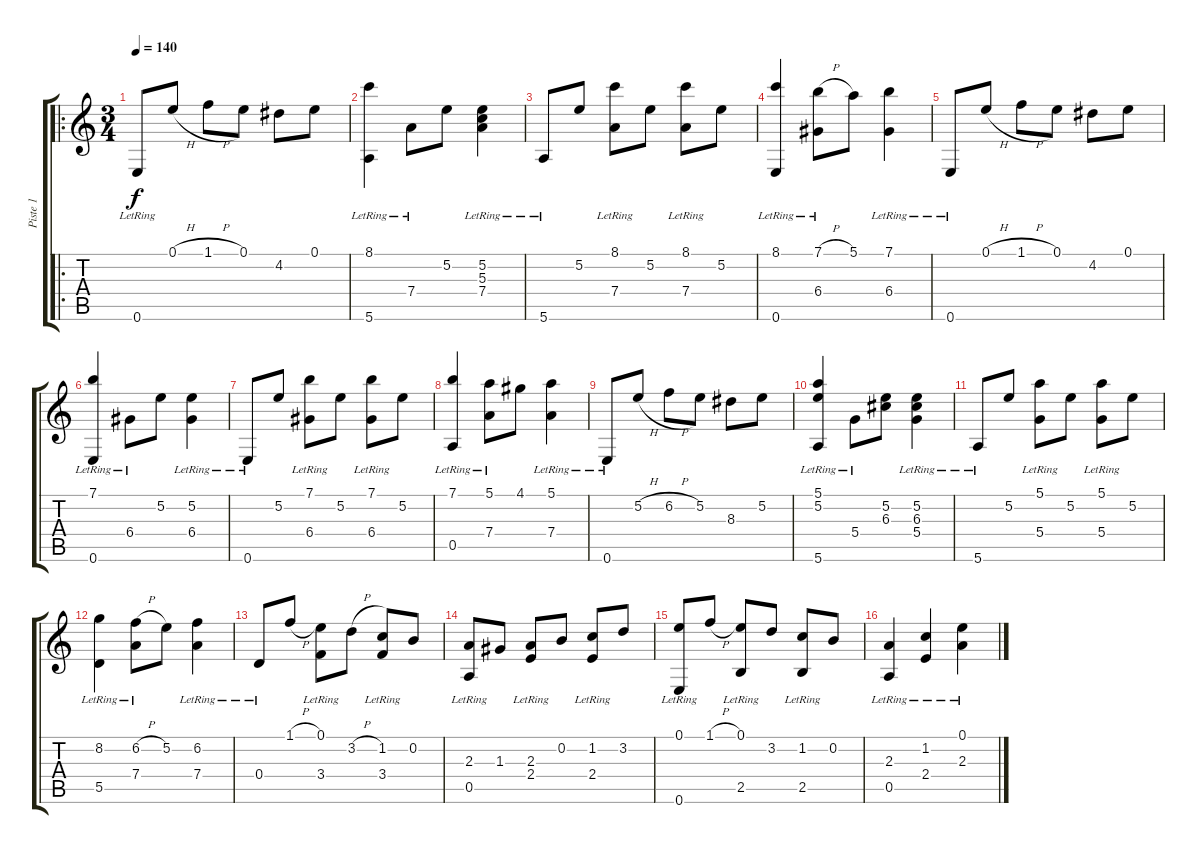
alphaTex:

\track ("Piste 1" "Piste 1") {instrument acousticguitarnylon}
\staff {score tabs}
\tuning (E4 B3 G3 D3 A2 E2) {hide}
\ro
\ts (3 4)
\tempo 140
\clef g2
\ks c
0.6{lr}.8{dy f instrument acousticguitarnylon} 0.1{h}.8 1.1{h}.8 0.1.8 4.2.8 0.1.8 |
(8.1 5.6{lr}).4 7.4{lr}.8 5.2.8 (5.2 5.3 7.4{lr}).4 |
5.6{lr}.8 5.2.8 (8.1 7.4{lr}).8 5.2.8 (8.1 7.4{lr}).8 5.2.8 |
(8.1 0.6{lr}).4 (7.1{h} 6.4{lr}).8 5.1.8 (7.1 6.4{lr}).4 |
0.6{lr}.8 0.1{h}.8 1.1{h}.8 0.1.8 4.2.8 0.1.8 |
(7.1 0.6{lr}).4 6.4{lr}.8 5.2.8 (5.2 6.4{lr}).4 |
0.6{lr}.8 5.2.8 (7.1 6.4{lr}).8 5.2.8 (7.1 6.4{lr}).8 5.2.8 |
(7.1 0.5{lr}).4 (5.1 7.4{lr}).8 4.1.8 (5.1 7.4{lr}).4 |
0.6{lr}.8 5.2{h}.8 6.2{h}.8 5.2.8 8.3.8 5.2.8 |
(5.1 5.2 5.6{lr}).4 5.4{lr}.8 (5.2 6.3).8 (5.2 6.3 5.4{lr}).4 |
5.6{lr}.8 5.2.8 (5.1 5.4{lr}).8 5.2.8 (5.1 5.4{lr}).8 5.2.8 |
(8.2 5.5{lr}).4 (6.2{h} 7.4{lr}).8 5.2.8 (6.2 7.4{lr}).4 |
0.4{lr}.8 1.1{h}.8 (0.1 3.4{lr}).8 3.2{h}.8 (1.2 3.4{lr}).8 0.2.8 |
(2.3 0.5{lr}).8 1.3.8 (2.3 2.4{lr}).8 0.2.8 (1.2 2.4{lr}).8 3.2.8 |
(0.1 0.6{lr}).8 1.1{h}.8 (0.1 2.5{lr}).8 3.2.8 (1.2 2.5{lr}).8 0.2.8 |
(2.3 0.5{lr}).4 (1.2 2.4{lr}).4 (0.1 2.3{lr}).4
